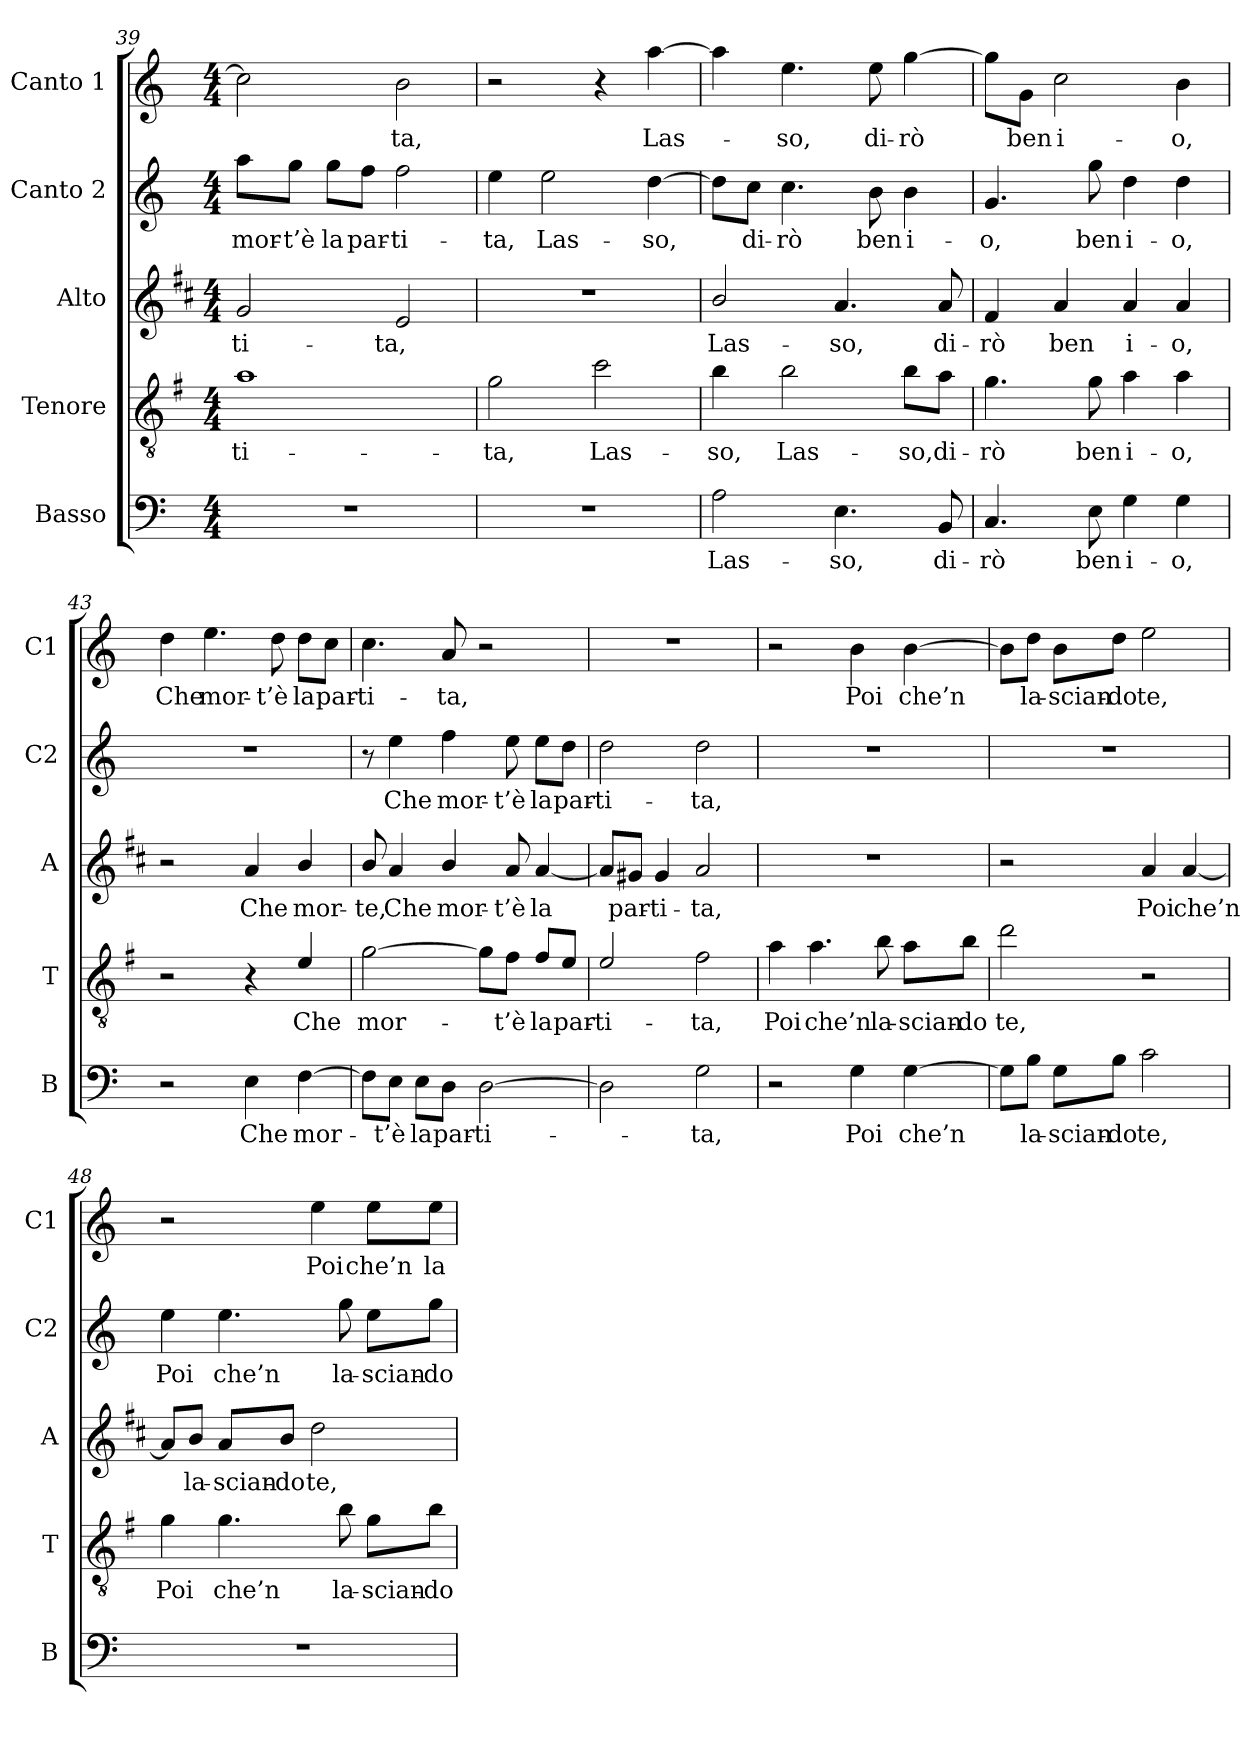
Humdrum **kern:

**kern	**text	**kern	**text	**kern	**text	**kern	**text	**kern	**text
*part5	*part5	*part4	*part4	*part3	*part3	*part2	*part2	*part1	*part1
*staff5	*staff5	*staff4	*staff4	*staff3	*staff3	*staff2	*staff2	*staff1	*staff1
*I"Basso	*	*I"Tenore	*	*I"Alto	*	*I"Canto 2	*	*I"Canto 1	*
*I'B	*	*I'T	*	*I'A	*	*I'C2	*	*I'C1	*
*clefF4	*	*clefGv2	*	*clefG2	*	*clefG2	*	*clefG2	*
*	*	*ITrd4c7	*	*ITrd1c2	*	*	*	*	*
*k[]	*	*k[]	*	*k[]	*	*k[]	*	*k[]	*
*C:	*	*C:	*	*C:	*	*C:	*	*C:	*
*M4/4	*	*M4/4	*	*M4/4	*	*M4/4	*	*M4/4	*
=39	=39	=39	=39	=39	=39	=39	=39	=39	=39
!	!	!	!LO:LY:b	!	!LO:LY:b	!	!LO:LY:b	!	!
1r	.	1d	-ti-	2f/	-ti-	8aa\L	mor-	2cc\]	.
!	!	!	!	!	!	!	!LO:LY:b	!	!
.	.	.	.	.	.	8gg\J	-t’è	.	.
!	!	!	!	!	!	!	!LO:LY:b	!	!
.	.	.	.	.	.	8gg\L	la	.	.
!	!	!	!	!	!	!	!LO:LY:b	!	!
.	.	.	.	.	.	8ff\J	par-	.	.
!	!	!	!	!	!LO:LY:b	!	!LO:LY:b	!	!LO:LY:b
.	.	.	.	2d/	-ta,	2ff\	-ti-	2b\	-ta,
=40	=40	=40	=40	=40	=40	=40	=40	=40	=40
!	!	!	!LO:LY:b	!	!	!	!LO:LY:b	!	!
1r	.	2c\	-ta,	1r	.	4ee\	-ta,	2r	.
!	!	!	!	!	!	!	!LO:LY:b	!	!
.	.	.	.	.	.	2ee\	Las-	.	.
!	!	!	!LO:LY:b	!	!	!	!	!	!
.	.	2f\	Las-	.	.	.	.	4r	.
!	!	!	!	!	!	!	!LO:LY:b	!	!LO:LY:b
.	.	.	.	.	.	[4dd\	-so,	[4aa\	Las-
=41	=41	=41	=41	=41	=41	=41	=41	=41	=41
!	!LO:LY:b	!	!LO:LY:b	!	!LO:LY:b	!	!	!	!
2A\	Las-	4e\	-so,	2a/	Las-	8dd\L]	.	4aa\]	.
!	!	!	!	!	!	!	!LO:LY:b	!	!
.	.	.	.	.	.	8cc\J	di-	.	.
!	!	!	!LO:LY:b	!	!	!	!LO:LY:b	!	!LO:LY:b
.	.	2e\	Las-	.	.	4.cc\	-rò	4.ee\	-so,
!	!LO:LY:b	!	!	!	!LO:LY:b	!	!	!	!
4.E\	-so,	.	.	4.g/	-so,	.	.	.	.
!	!	!	!	!	!	!	!LO:LY:b	!	!LO:LY:b
.	.	.	.	.	.	8b\	ben	8ee\	di-
!	!	!	!LO:LY:b	!	!	!	!LO:LY:b	!	!LO:LY:b
.	.	8e\L	-so,	.	.	4b\	i-	[4gg\	-rò
!	!LO:LY:b	!	!LO:LY:b	!	!LO:LY:b	!	!	!	!
8BB/	di-	8d\J	di-	8g/	di-	.	.	.	.
=42	=42	=42	=42	=42	=42	=42	=42	=42	=42
!	!LO:LY:b	!	!LO:LY:b	!	!LO:LY:b	!	!LO:LY:b	!	!
4.C/	-rò	4.c\	-rò	4e/	-rò	4.g/	-o,	8gg\L]	.
!	!	!	!	!	!	!	!	!	!LO:LY:b
.	.	.	.	.	.	.	.	8g\J	ben
!	!	!	!	!	!LO:LY:b	!	!	!	!LO:LY:b
.	.	.	.	4g/	ben	.	.	2cc\	i-
!	!LO:LY:b	!	!LO:LY:b	!	!	!	!LO:LY:b	!	!
8E\	ben	8c\	ben	.	.	8gg\	ben	.	.
!	!LO:LY:b	!	!LO:LY:b	!	!LO:LY:b	!	!LO:LY:b	!	!
4G\	i-	4d\	i-	4g/	i-	4dd\	i-	.	.
!	!LO:LY:b	!	!LO:LY:b	!	!LO:LY:b	!	!LO:LY:b	!	!LO:LY:b
4G\	-o,	4d\	-o,	4g/	-o,	4dd\	-o,	4b\	-o,
!!LO:LB:g=z
=43	=43	=43	=43	=43	=43	=43	=43	=43	=43
!	!	!	!	!	!	!	!	!	!LO:LY:b
2r	.	2r	.	2r	.	1r	.	4dd\	Che
!	!	!	!	!	!	!	!	!	!LO:LY:b
.	.	.	.	.	.	.	.	4.ee\	mor-
!	!LO:LY:b	!	!	!	!LO:LY:b	!	!	!	!
4E\	Che	4r	.	4g/	Che	.	.	.	.
!	!	!	!	!	!	!	!	!	!LO:LY:b
.	.	.	.	.	.	.	.	8dd\	-t’è
!	!LO:LY:b	!	!LO:LY:b	!	!LO:LY:b	!	!	!	!LO:LY:b
[4F\	mor-	4A/	Che	4a/	mor-	.	.	8dd\L	la
!	!	!	!	!	!	!	!	!	!LO:LY:b
.	.	.	.	.	.	.	.	8cc\J	par-
=44	=44	=44	=44	=44	=44	=44	=44	=44	=44
!	!	!	!LO:LY:b	!	!LO:LY:b	!	!	!	!LO:LY:b
8F\L]	.	[2c\	mor-	8a/	-te,	8r	.	4.cc\	-ti-
!	!LO:LY:b	!	!	!	!LO:LY:b	!	!LO:LY:b	!	!
8E\J	-t’è	.	.	4g/	Che	4ee\	Che	.	.
!	!LO:LY:b	!	!	!	!	!	!	!	!
8E\L	la	.	.	.	.	.	.	.	.
!	!LO:LY:b	!	!	!	!LO:LY:b	!	!LO:LY:b	!	!LO:LY:b
8D\J	par-	.	.	4a/	mor-	4ff\	mor-	8a/	-ta,
!	!LO:LY:b	!	!	!	!	!	!	!	!
[2D\	-ti-	8c\L]	.	.	.	.	.	2r	.
!	!	!	!LO:LY:b	!	!LO:LY:b	!	!LO:LY:b	!	!
.	.	8B\J	-t’è	8g/	-t’è	8ee\	-t’è	.	.
!	!	!	!LO:LY:b	!	!LO:LY:b	!	!LO:LY:b	!	!
.	.	8B/L	la	[4g/	la	8ee\L	la	.	.
!	!	!	!LO:LY:b	!	!	!	!LO:LY:b	!	!
.	.	8A/J	par-	.	.	8dd\J	par-	.	.
=45	=45	=45	=45	=45	=45	=45	=45	=45	=45
!	!	!	!LO:LY:b	!	!	!	!LO:LY:b	!	!
2D\]	.	2A/	-ti-	8g/L]	.	2dd\	-ti-	1r	.
!	!	!	!	!	!LO:LY:b	!	!	!	!
.	.	.	.	8f#X/J	par-	.	.	.	.
!	!	!	!	!	!LO:LY:b	!	!	!	!
.	.	.	.	4f#/	-ti-	.	.	.	.
!	!LO:LY:b	!	!LO:LY:b	!	!LO:LY:b	!	!LO:LY:b	!	!
2G\	-ta,	2B\	-ta,	2g/	-ta,	2dd\	-ta,	.	.
=46	=46	=46	=46	=46	=46	=46	=46	=46	=46
!	!	!	!LO:LY:b	!	!	!	!	!	!
2r	.	4d\	Poi	1r	.	1r	.	2r	.
!	!	!	!LO:LY:b	!	!	!	!	!	!
.	.	4.d\	che’n	.	.	.	.	.	.
!	!LO:LY:b	!	!	!	!	!	!	!	!LO:LY:b
4G\	Poi	.	.	.	.	.	.	4b\	Poi
!	!	!	!LO:LY:b	!	!	!	!	!	!
.	.	8e\	la-	.	.	.	.	.	.
!	!LO:LY:b	!	!LO:LY:b	!	!	!	!	!	!LO:LY:b
[4G\	che’n	8d\L	-scian-	.	.	.	.	[4b\	che’n
!	!	!	!LO:LY:b	!	!	!	!	!	!
.	.	8e\J	-do	.	.	.	.	.	.
=47	=47	=47	=47	=47	=47	=47	=47	=47	=47
!	!	!	!LO:LY:b	!	!	!	!	!	!
8G\L]	.	2g\	te,	2r	.	1r	.	8b\L]	.
!	!LO:LY:b	!	!	!	!	!	!	!	!LO:LY:b
8B\J	la-	.	.	.	.	.	.	8dd\J	la-
!	!LO:LY:b	!	!	!	!	!	!	!	!LO:LY:b
8G\L	-scian-	.	.	.	.	.	.	8b\L	-scian-
!	!LO:LY:b	!	!	!	!	!	!	!	!LO:LY:b
8B\J	-do	.	.	.	.	.	.	8dd\J	-do
!	!LO:LY:b	!	!	!	!LO:LY:b	!	!	!	!LO:LY:b
2c\	te,	2r	.	4g/	Poi	.	.	2ee\	te,
!	!	!	!	!	!LO:LY:b	!	!	!	!
.	.	.	.	[4g/	che’n	.	.	.	.
!!LO:LB:g=z
=48	=48	=48	=48	=48	=48	=48	=48	=48	=48
!	!	!	!LO:LY:b	!	!	!	!LO:LY:b	!	!
1r	.	4c\	Poi	8g/L]	.	4ee\	Poi	2r	.
!	!	!	!	!	!LO:LY:b	!	!	!	!
.	.	.	.	8a/J	la-	.	.	.	.
!	!	!	!LO:LY:b	!	!LO:LY:b	!	!LO:LY:b	!	!
.	.	4.c\	che’n	8g/L	-scian-	4.ee\	che’n	.	.
!	!	!	!	!	!LO:LY:b	!	!	!	!
.	.	.	.	8a/J	-do	.	.	.	.
!	!	!	!	!	!LO:LY:b	!	!	!	!LO:LY:b
.	.	.	.	2cc\	te,	.	.	4ee\	Poi
!	!	!	!LO:LY:b	!	!	!	!LO:LY:b	!	!
.	.	8e\	la-	.	.	8gg\	la-	.	.
!	!	!	!LO:LY:b	!	!	!	!LO:LY:b	!	!LO:LY:b
.	.	8c\L	-scian-	.	.	8ee\L	-scian-	8ee\L	che’n
!	!	!	!LO:LY:b	!	!	!	!LO:LY:b	!	!LO:LY:b
.	.	8e\J	-do	.	.	8gg\J	-do	8ee\J	la-
=	=	=	=	=	=	=	=	=	=
*-	*-	*-	*-	*-	*-	*-	*-	*-	*-
